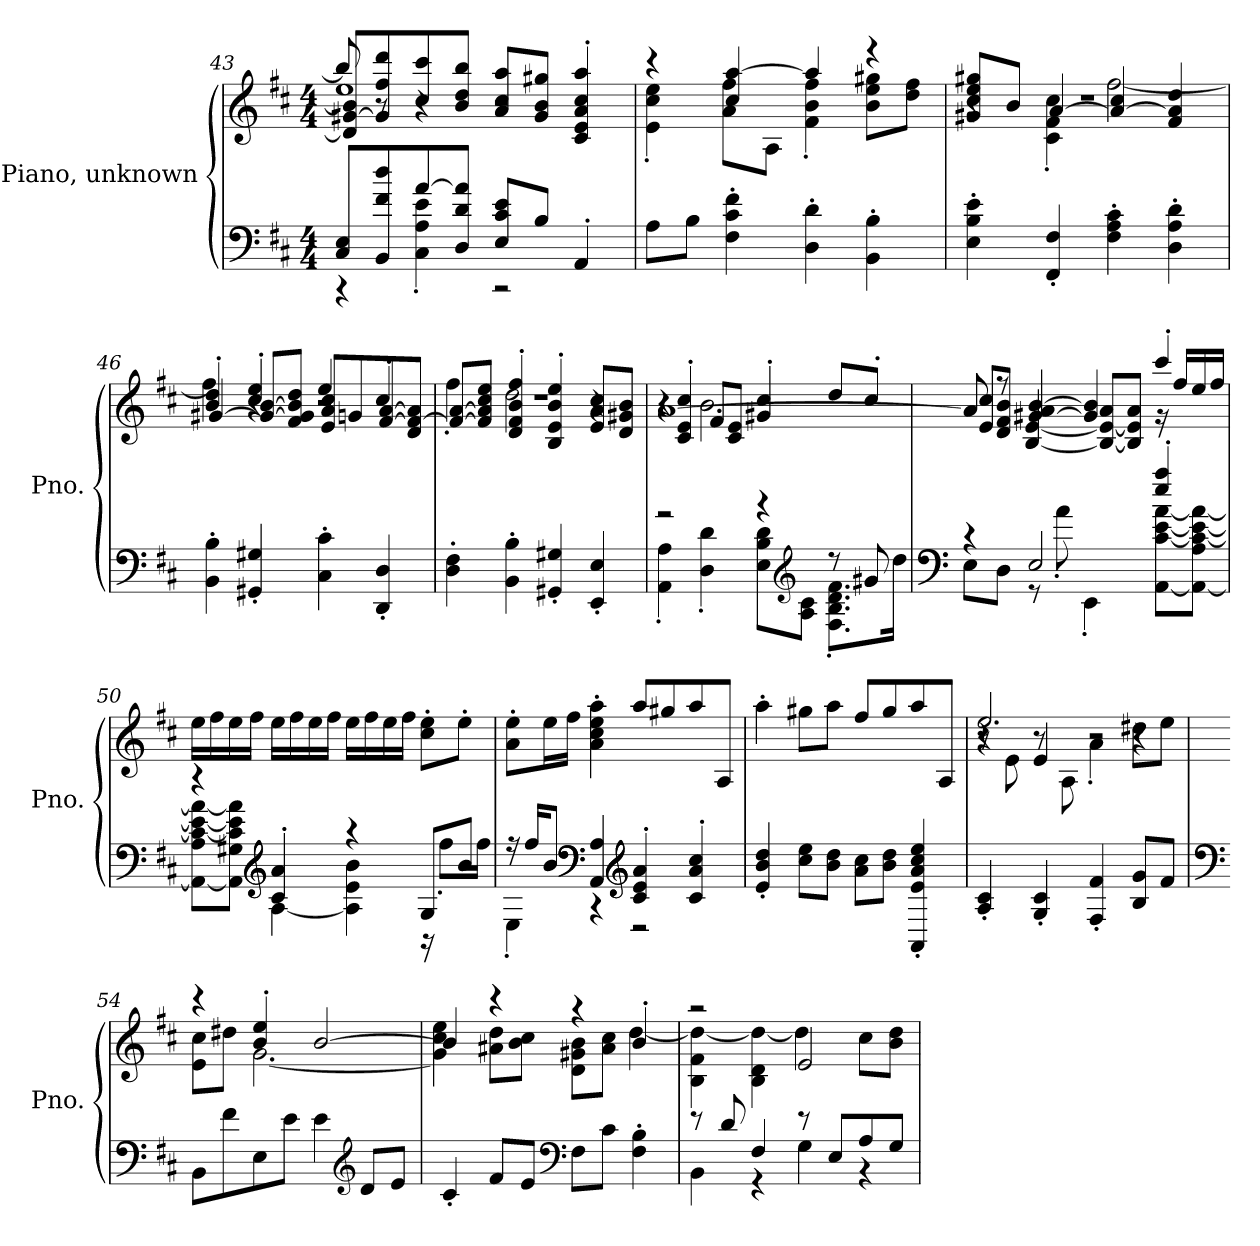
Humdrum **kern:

**kern	**kern
*part1	*part1
*staff2	*staff1
*I"Piano, unknown	*
*I'Pno.	*
!!LO:PB:g=z
*clefF4	*clefG2
*k[f#c#]	*k[f#c#]
*M4/4	*M4/4
=43	=43
*^	*^
*	*	*	*^
8C#/ 8E/L	4r	8bb/]	1ee	8d/] [8g#X/ 8b/]L
8BB/ 8f#/ 8dd/	.	8r	.	8g#/] 8ff#/ 8ddd/
[8a/	4C#\' 4A\' 4e\'	4r	.	8cc#/ 8ccc#/
8D/ 8d/ 8a/]J	.	.	.	8b/ 8dd/ 8bb/J
8E/ 8c#/ 8e/L	2r	2r	.	8a/ 8cc#/ 8aa/L
8B/J	.	.	.	8g#/ 8b/ 8gg#X/J
4AA'/	.	.	.	4c#/' 4e/' 4a/' 4cc#/' 4aa/'
*v	*v	*	*	*
*	*	*v	*v
=44	=44	=44
8A\L	4r	4e\' 4cc#\' 4ee\'
8B\J	.	.
4F#\' 4c#\' 4f#\'	4cc#/ [4aa/	8a\ 8ff#\L
.	.	8A\J
4D\' 4d\'	4aa/]	4f#\' 4b\' 4ff#\'
4BB\' 4B\'	4r	8b\ 8ee\ 8gg#X\L
.	.	8dd\ 8ff#\J
=45	=45	=45
*	*	*^
4E\' 4B\' 4e\'	1r	4r	8g#X/ 8cc#/ 8ee/ 8gg#X/L
.	.	.	8b/J
4FF#/' 4F#/'	.	4c#\' 4f#\' 4cc#\'	[4a/
4F#\' 4A\' 4c#\'	.	[2ff#\	4a/_ 4cc#/
4D\' 4A\' 4d\'	.	.	4f#/ 4a/] 4dd/
=46	=46	=46	=46
4BB\' 4B\'	4b/' 4dd/'	4ff#\]	[4g#X/
4GG#X/' 4G#X/'	4cc#/' 4ee/'	4r	8g#/_ [8b/L
.	.	.	8f#/ 8g#/] 8b/] 8dd/J
4C#\' 4c#\'	4ee/	2r	8e/ 8a/ 8cc#/L
.	.	.	8gn/
4DD/' 4D/'	4cc#'/	.	[8f#/ [8a/
.	.	.	8d/ 8f#/_ 8a/]J
!!LO:LB:g=z	!!	!!
=47	=47	=47	=47
4D\' 4F#\'	1r	4ff#'\	8f#/_ [8a/L
.	.	.	8f#/] 8a/] 8cc#/ 8ee/J
4BB\' 4B\'	.	2dd\	4d/' 4f#/' 4b/' 4ff#/'
4GG#X/' 4G#X/'	.	.	4B/' 4e/' 4b/' 4ee/'
4EE/' 4E/'	.	4r	8e/ 8a/ 8cc#/L
.	.	.	8d/ 8g#X/ 8b/J
=48	=48	=48	=48
*^	*	*	*
2r	4AA\' 4A\'	[1a	4r	4c#/' 4e/' 4cc#/'
.	4D\' 4d\'	.	2.b\	8f#/L
.	.	.	.	8c#/ 8e/J
4r	8E\ 8B\ 8d\L	.	.	4g#X/' 4cc#/'
*clefG2	*	*	*	*
.	8A\ 8c#\J	.	.	.
8r	8.F#\' 8.B\' 8.d\' 8.f#\'L	.	.	8dd/L
8g#X/	.	.	.	8cc#'/J
.	16dd\Jk	.	.	.
*	*	*v	*v	*v
=49	=49	=49
*clefF4	*	*
*	*	*^
4r	8E\L	8a/]	8e/ 8cc#/L
.	8D\J	8r	8d/ 8f#/ 8b/J
2E/	8r	[4g#X/ 4a/ [4b/	[4B/ [4e/
.	8a'\	.	.
.	4EE'\	4g#/] 4b/]	8B/_ 8e/_ 8a/L
.	.	.	8B/] 8e/] 8a/J
4ee/' 4aa/'	[8AA\ [8c#\ [8e\ [8a\L	4ccc#'/	16r
.	.	.	16ff#/LL
.	8AA\_ 8A\ 8c#\_ 8e\_ 8a\_J	.	16ee/
.	.	.	16ff#/JJ
*	*	*v	*v
!!LO:LB:g=z
=50	=50	=50
4r	8AA\_ 8A\ 8c#\_ 8e\_ 8a\_L	16ee\LL
.	.	16ff#\
.	8AA\] 8G#X\ 8c#\] 8e\] 8a\]J	16ee\
.	.	16ff#\JJ
*clefG2	*	*
4c#/' 4a/'	[4A\	16ee\LL
.	.	16ff#\
.	.	16ee\
.	.	16ff#\JJ
4r	4A\] 4e\ 4b\	16ee\LL
.	.	16ff#\
.	.	16ee\
.	.	16ff#\JJ
8G#/L	16r	8cc#\' 8ee\'L
.	8ff#'\L	.
8b/J	.	8ee'\J
.	16ff#\Jk	.
=51	=51	=51
16r	4E'\	8a\' 8ee\'L
16ff#/KL	.	.
8b/J	.	16ee\L
.	.	16ff#\JJ
*clefF4	*	*
4AA/ 4A/	4r	4a\' 4cc#\' 4ee\' 4aa\'
*clefG2	*	*
4c#/' 4e/' 4a/'	2r	8aa/L
.	.	8gg#X/
4c#/' 4a/' 4cc#/'	.	8aa/
.	.	8A/J
*v	*v	*
=52	=52
4e/' 4b/' 4dd/'	4aa'\
8cc#\ 8ee\L	8gg#X\L
8b\ 8dd\J	8aa\J
8a\ 8cc#\L	8ff#/L
8b\ 8dd\J	8gg#/
4AA/' 4e/' 4a/' 4cc#/' 4ee/'	8aa/
.	8A/J
!!LO:LB:g=z
=53	=53
*	*^
*	*	*^
4A/' 4c#/'	2.ee/	8r	4r
.	.	8e\	.
4G/' 4c#/'	.	8r	4e/
.	.	8A\	.
4F#/' 4f#/'	.	4a'\	2r
8B/ 8g/L	4r	8dd#X\L	.
8f#/J	.	8ee\J	.
*	*v	*v	*v
=54	=54
*clefF4	*
*	*^
8BB\L	4r	8e\ 8cc#\L
8f#\	.	8dd#X\J
8E\	4b/' 4ee/'	[2.g\
8e\J	.	.
4e\	[2b/	.
*clefG2	*	*
8d/L	.	.
8e/J	.	.
=55	=55	=55
4c#'/	4b/]	4g\] 4cc#\ 4ee\
8f#/L	4r	8a#X\ 8dd\L
8e/J	.	8b\ 8cc#\J
*clefF4	*	*
8F#\L	4r	8d\ 8g#X\ 8b\L
8c#\J	.	8a#\ 8cc#\J
4F#\' 4B\'	4b'/	[4dd\
=56	=56	=56
*^	*	*
8r	4BB\	2r	4B\ 4f#\ 4dd\_
8d/	.	.	.
4F#/	4r	.	4B\ 4d\ 4dd\_
8r	4G\	2e/	4dd\]
8E/L	.	.	.
8A/	4r	.	8cc#\L
8G/J	.	.	8b\ 8dd\J
*v	*v	*	*
*	*v	*v
=	=
*-	*-
